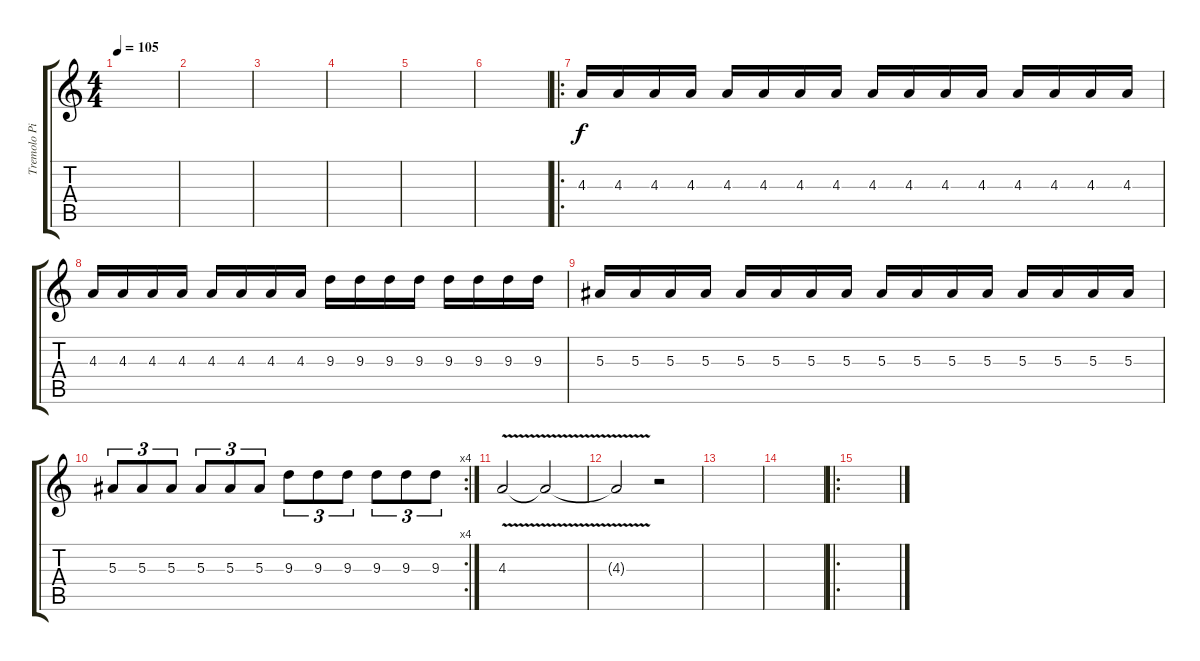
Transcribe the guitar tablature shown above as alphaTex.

\track ("Tremolo Picking" "Tremolo Pi") {instrument overdrivenguitar}
\staff {score tabs}
\tuning (D4 A3 F3 C3 G2 D2) {hide}
\ts (4 4)
\tempo 105
\clef g2
\ks c
|
|
|
|
|
|
\ro
4.3.16 4.3.16 4.3.16 4.3.16 4.3.16 4.3.16 4.3.16 4.3.16 4.3.16 4.3.16 4.3.16 4.3.16 4.3.16 4.3.16 4.3.16 4.3.16 |
4.3.16 4.3.16 4.3.16 4.3.16 4.3.16 4.3.16 4.3.16 4.3.16 9.3.16 9.3.16 9.3.16 9.3.16 9.3.16 9.3.16 9.3.16 9.3.16 |
5.3.16 5.3.16 5.3.16 5.3.16 5.3.16 5.3.16 5.3.16 5.3.16 5.3.16 5.3.16 5.3.16 5.3.16 5.3.16 5.3.16 5.3.16 5.3.16 |
\rc 4
5.3.8{tu (3 2)} 5.3.8{tu (3 2)} 5.3.8{tu (3 2)} 5.3.8{tu (3 2)} 5.3.8{tu (3 2)} 5.3.8{tu (3 2)} 9.3.8{tu (3 2)} 9.3.8{tu (3 2)} 9.3.8{tu (3 2)} 9.3.8{tu (3 2)} 9.3.8{tu (3 2)} 9.3.8{tu (3 2)} |
4.3{v}.2 4.3{v t}.2 |
4.3{t}.2 r.2 |
|
|
\ro
